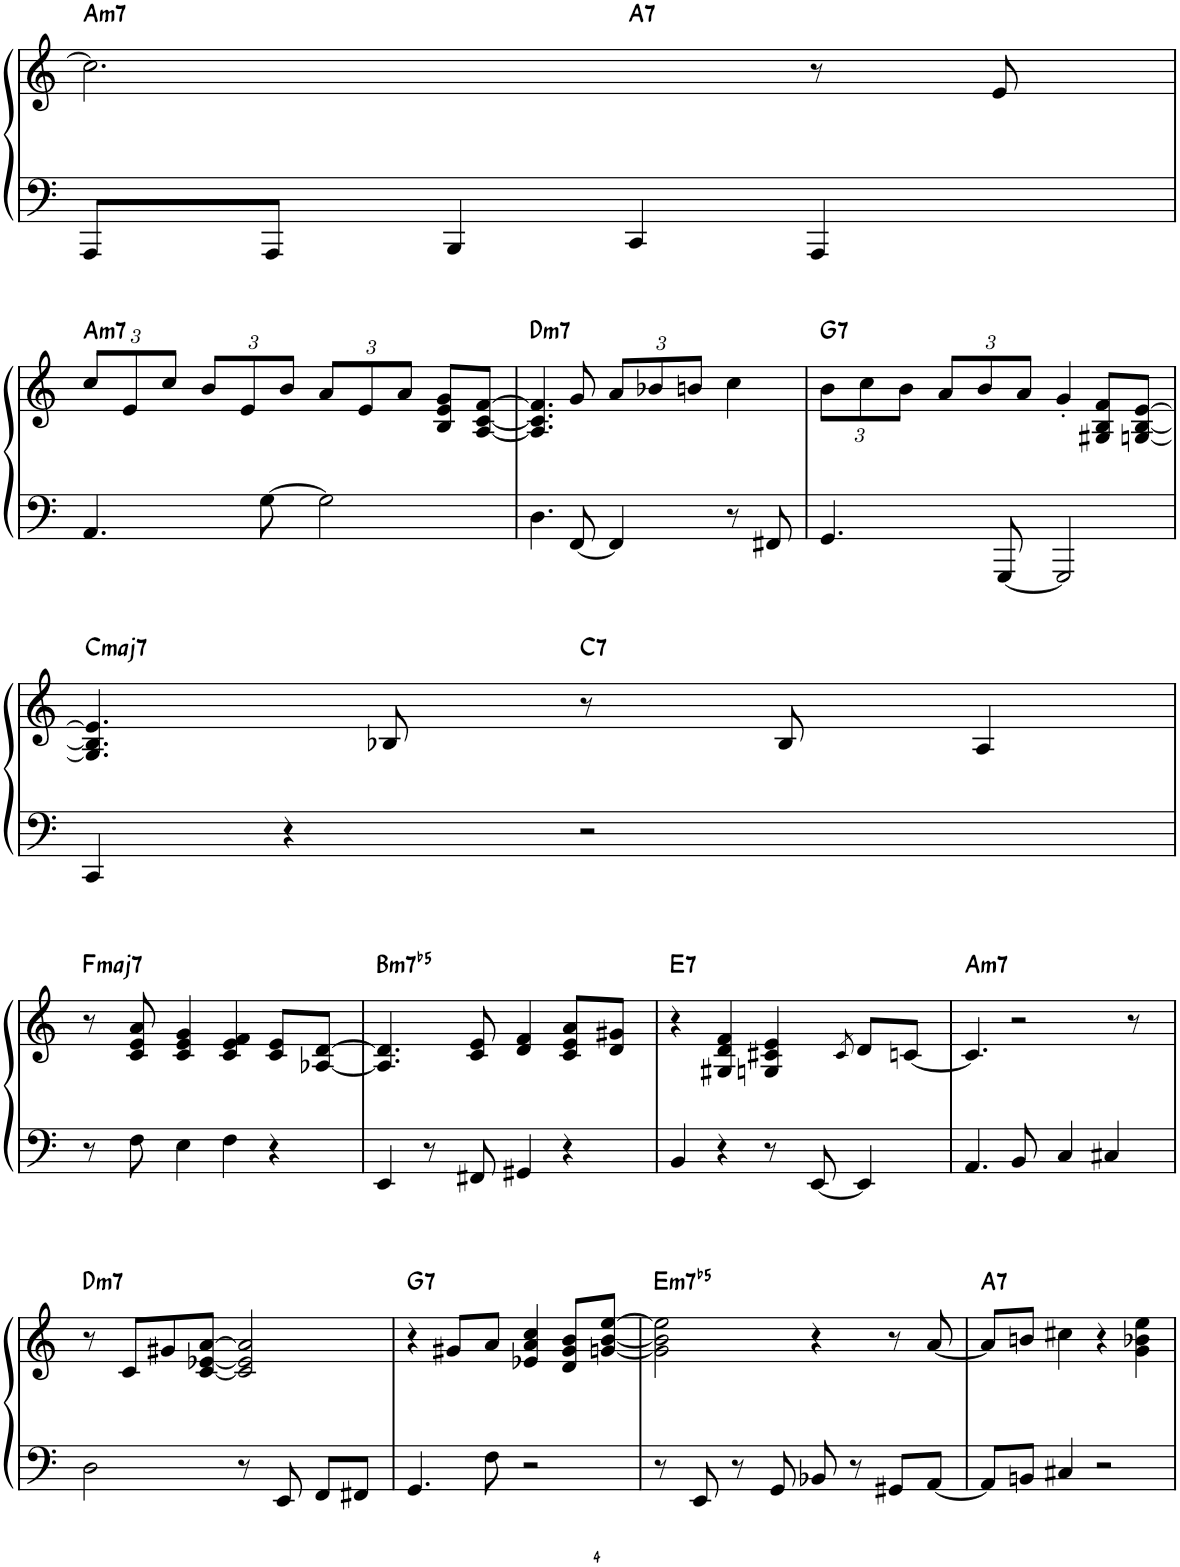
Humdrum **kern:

**kern	**kern	**harte
*part1	*part1	*part1
*staff2	*staff1	*
*I"Piano	*	*
*I'Pno.	*	*
!!LO:PB:g=z
*clefF4	*clefG2	*
*k[]	*k[]	*
*M4/4	*M4/4	*
=52	=52	=52
!	!	!LO:H:kt=m7
*	*^	*
8AAA/L	2.cc\]	2ryy	A:min7
8AAA/J	.	.	.
4BBB/	.	.	.
!	!	!	!LO:H:kt=7
4CC/	.	2ryy	A:7
4AAA/	8r	.	.
.	8e/	.	.
*	*v	*v	*
!!LO:LB:g=z
=53	=53	=53
*	*Xbrackettup	*
*	*^	*
!	!	!	!LO:H:kt=m7
*	*v	*v	*
4.AA/	12cc/L	A:min7
.	12e/	.
.	12cc/J	.
.	12b/L	.
.	12e/	.
[8G\	.	.
.	12b/J	.
2G\]	12a/L	.
.	12e/	.
.	12a/J	.
.	8B/ 8e/ 8g/L	.
.	[8A/ [8c/ [8f/J	.
=54	=54	=54
!	!	!LO:H:kt=m7
4.D\	4.A/] 4.c/] 4.f/]	D:min7
[8FF/	8g/	.
4FF/]	12a/L	.
.	12b-X/	.
.	12bn/J	.
8r	4cc\	.
8FF#X/	.	.
=55	=55	=55
!	!	!LO:H:kt=7
4.GG/	12b\L	G:7
.	12cc\	.
.	12b\J	.
.	12a/L	.
.	12b/	.
[8GGG/	.	.
.	12a/J	.
2GGG/]	4g'/	.
.	8G#X/ 8B/ 8f/L	.
.	[8Gn/ [8B/ [8e/J	.
!!LO:LB:g=z
=56	=56	=56
!	!	!LO:H:kt=maj7
4CC/	4.G/] 4.B/] 4.e/]	C:maj7
4r	.	.
.	8B-X/	.
!	!	!LO:H:kt=7
2r	8r	C:7
.	8B-/	.
.	4A/	.
!!LO:LB:g=z
=57	=57	=57
!	!	!LO:H:kt=maj7
8r	8r	F:maj7
8F\	8c/ 8e/ 8a/	.
4E\	4c/ 4e/ 4g/	.
4F\	4c/ 4e/ 4f/	.
4r	8c/ 8e/L	.
.	[8A-X/ [8d/J	.
=58	=58	=58
!	!	!LO:H:kt=m7b5
4EE/	4.A-/] 4.d/]	B:hdim7
8r	.	.
8FF#X/	8c/ 8e/	.
4GG#X/	4d/ 4f/	.
4r	8c/ 8e/ 8a/L	.
.	8d/ 8g#X/J	.
=59	=59	=59
!	!	!LO:H:kt=7
4BB/	4r	E:7
4r	4G#X/ 4d/ 4f/	.
8r	4Gn/ 4c#X/ 4e/	.
[8EE/	.	.
.	8qc#/	.
4EE/]	8d/L	.
.	[8cn/J	.
=60	=60	=60
!	!	!LO:H:kt=m7
4.AA/	4.c/]	A:min7
8BB/	2r	.
4C/	.	.
4C#X/	.	.
.	8r	.
!!LO:LB:g=z
=61	=61	=61
!	!	!LO:H:kt=m7
2D\	8r	D:min7
.	8c/L	.
.	8g#X/	.
.	[8c/ [8e-X/ [8a/J	.
8r	2c/] 2e-/] 2a/]	.
8EE/	.	.
8FF/L	.	.
8FF#X/J	.	.
=62	=62	=62
!	!	!LO:H:kt=7
4.GG/	4r	G:7
.	8g#X/L	.
8F\	8a/J	.
2r	4e-X/ 4a/ 4cc/	.
.	8d/ 8g#/ 8b/L	.
.	[8gn/ [8b/ [8ee/J	.
=63	=63	=63
!	!	!LO:H:kt=m7b5
8r	2g\] 2b\] 2ee\]	E:hdim7
8EE/	.	.
8r	.	.
8GG/	.	.
8BB-X/	4r	.
8r	.	.
8GG#X/L	8r	.
[8AA/J	[8a/	.
=64	=64	=64
!	!	!LO:H:kt=7
8AA/L]	8a/L]	A:7
8BBn/J	8bn/J	.
4C#X/	4cc#X\	.
2r	4r	.
.	4g\ 4b-X\ 4ee\	.
=	=	=
*-	*-	*-
